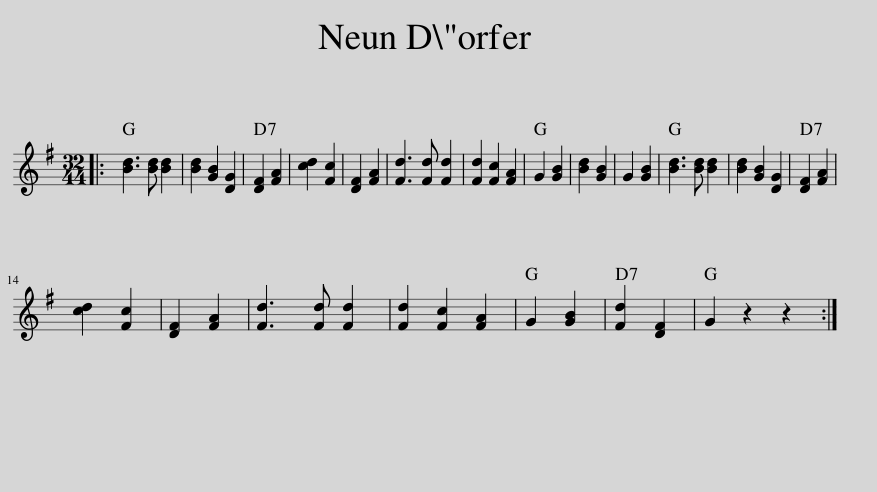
X:1
L:1/8
M:32/44
I:linebreak $
K:G
V:1 treble
V:1
|: [Bd]3 [Bd] [Bd]2 | [Bd]2 [GB]2 [DG]2 | [DF]2 [FA]2 | [cd]2 [Fc]2 | [DF]2 [FA]2 | %5
 [Fd]3 [Fd] [Fd]2 | [Fd]2 [Fc]2 [FA]2 | G2 [GB]2 | [Bd]2 [GB]2 | G2 [GB]2 | %10
 [Bd]3 [Bd] [Bd]2 | [Bd]2 [GB]2 [DG]2 | [DF]2 [FA]2 |$ [cd]2 [Fc]2 | [DF]2 [FA]2 | %15
 [Fd]3 [Fd] [Fd]2 | [Fd]2 [Fc]2 [FA]2 | G2 [GB]2 | [Fd]2 [DF]2 | G2 z2 z2 :| %20
